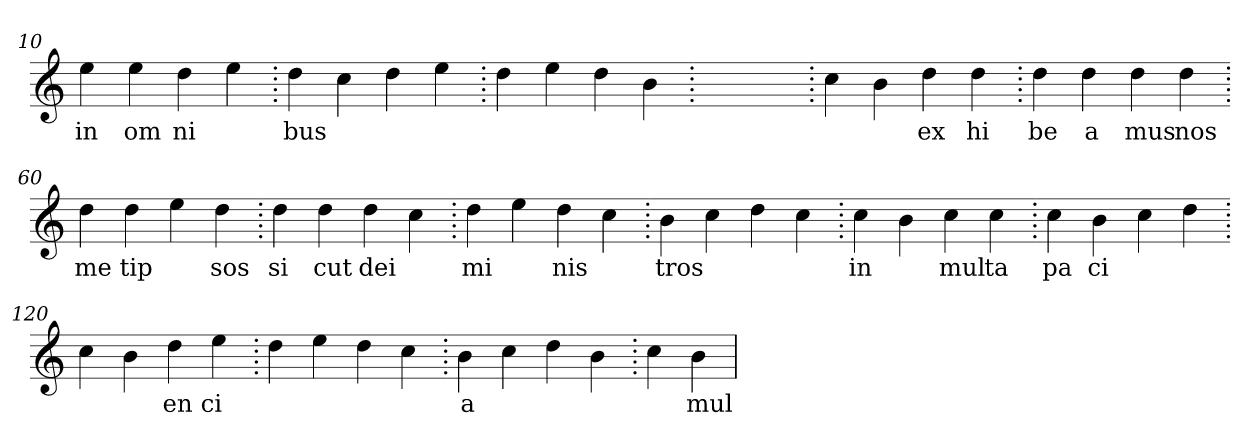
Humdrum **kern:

**kern	**text
*part1	*part1
*staff1	*staff1
*clefG2	*
=10.	=10.
4ee	in
4ee	om
4dd	ni
4ee	.
=20.	=20.
4dd	bus
4cc	.
4dd	.
4ee	.
=30.	=30.
4dd	.
4ee	.
4dd	.
4b	.
=40.	=40.
1ryy	.
=40.	=40.
4cc	.
4b	.
4dd	ex
4dd	hi
=50.	=50.
4dd	be
4dd	a
4dd	mus
4dd	nos
=60.	=60.
4dd	me
4dd	tip
4ee	.
4dd	sos
=70.	=70.
4dd	si
4dd	cut
4dd	dei
4cc	.
=80.	=80.
4dd	mi
4ee	.
4dd	nis
4cc	.
=90.	=90.
4b	tros
4cc	.
4dd	.
4cc	.
=100.	=100.
4cc	in
4b	.
4cc	mul
4cc	ta
=110.	=110.
4cc	pa
4b	ci
4cc	.
4dd	.
=120.	=120.
4cc	.
4b	.
4dd	en
4ee	ci
=130.	=130.
4dd	.
4ee	.
4dd	.
4cc	.
=140.	=140.
4b	a
4cc	.
4dd	.
4b	.
=150.	=150.
4cc	.
4b	mul
=	=
*-	*-
